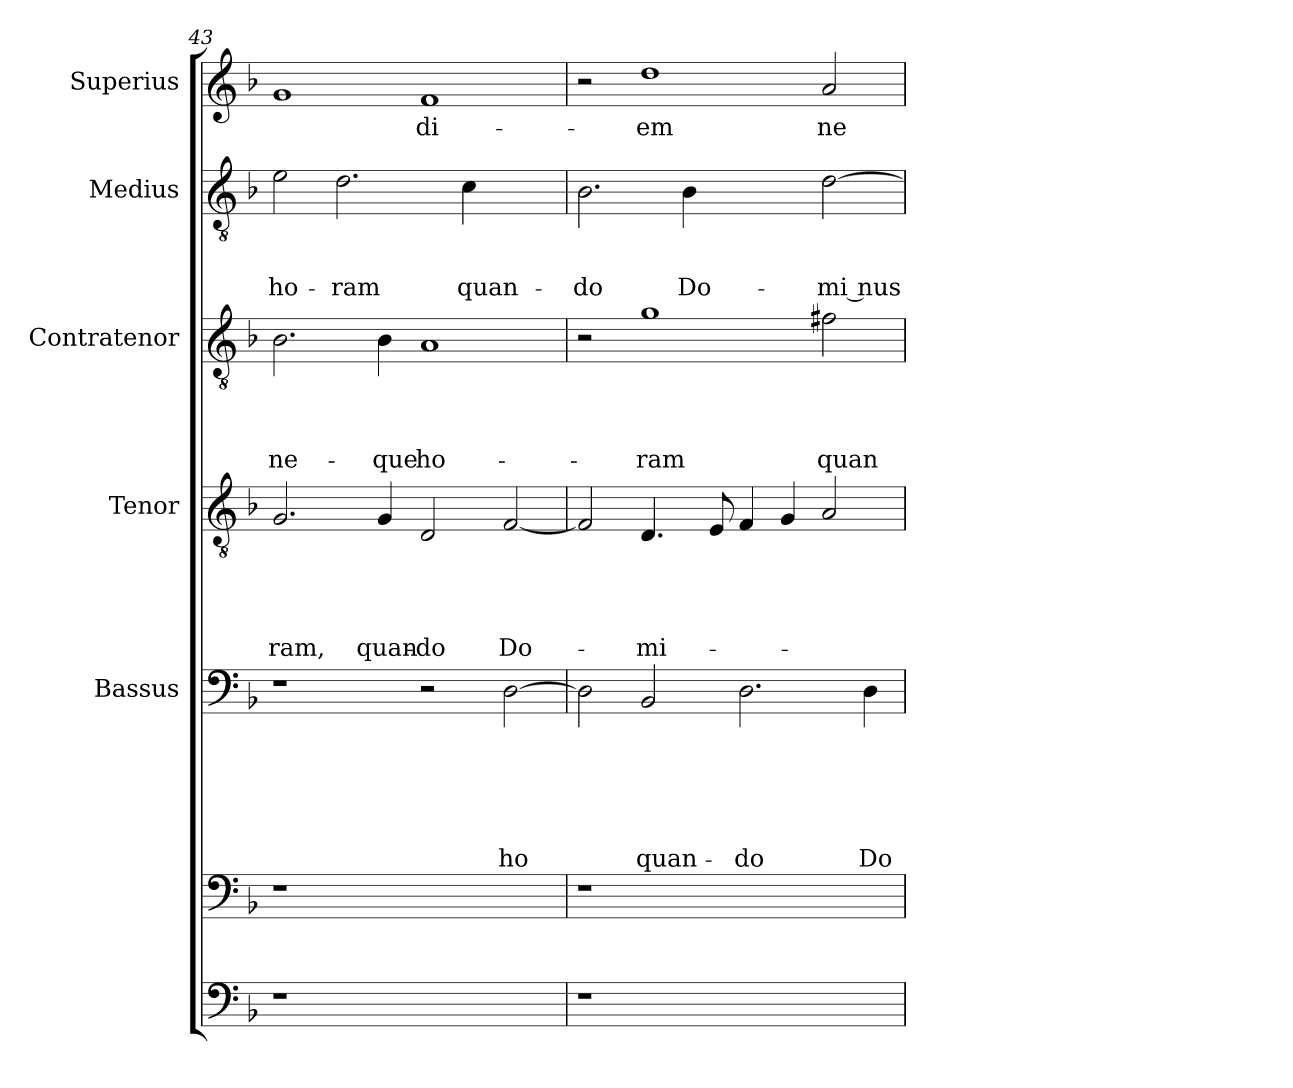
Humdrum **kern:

**kern	**kern	**kern	**text	**text	**text	**text	**text	**text	**kern	**text	**text	**text	**text	**text	**kern	**text	**text	**text	**text	**kern	**text	**text	**text	**kern	**text
*part7	*part6	*part5	*part5	*part5	*part5	*part5	*part5	*part5	*part4	*part4	*part4	*part4	*part4	*part4	*part3	*part3	*part3	*part3	*part3	*part2	*part2	*part2	*part2	*part1	*part1
*staff7	*staff6	*staff5	*staff5	*staff5	*staff5	*staff5	*staff5	*staff5	*staff4	*staff4	*staff4	*staff4	*staff4	*staff4	*staff3	*staff3	*staff3	*staff3	*staff3	*staff2	*staff2	*staff2	*staff2	*staff1	*staff1
*	*	*I"Bassus	*	*	*	*	*	*	*I"Tenor	*	*	*	*	*	*I"Contratenor	*	*	*	*	*I"Medius	*	*	*	*I"Superius	*
*clefF4	*clefF4	*clefF4	*	*	*	*	*	*	*clefGv2	*	*	*	*	*	*clefGv2	*	*	*	*	*clefGv2	*	*	*	*clefG2	*
*k[b-]	*k[b-]	*k[b-]	*	*	*	*	*	*	*k[b-]	*	*	*	*	*	*k[b-]	*	*	*	*	*k[b-]	*	*	*	*k[b-]	*
*F:	*F:	*F:	*	*	*	*	*	*	*F:	*	*	*	*	*	*F:	*	*	*	*	*F:	*	*	*	*F:	*
=43	=43	=43	=43	=43	=43	=43	=43	=43	=43	=43	=43	=43	=43	=43	=43	=43	=43	=43	=43	=43	=43	=43	=43	=43	=43
!	!	!	!	!	!	!	!	!	!	!	!	!	!	!LO:LY:b	!	!	!	!	!LO:LY:b	!	!	!	!LO:LY:b	!	!
1r	1r	1r	.	.	.	.	.	.	2.G/	.	.	.	.	-ram,	2.B-\	.	.	.	ne-	2e\	.	.	ho-	1g	.
!	!	!	!	!	!	!	!	!	!	!	!	!	!	!	!	!	!	!	!	!	!	!	!LO:LY:b	!	!
.	.	.	.	.	.	.	.	.	.	.	.	.	.	.	.	.	.	.	.	2.d\	.	.	-ram	.	.
!	!	!	!	!	!	!	!	!	!	!	!	!	!	!LO:LY:b	!	!	!	!	!LO:LY:b	!	!	!	!	!	!
.	.	.	.	.	.	.	.	.	4G/	.	.	.	.	quan-	4B-\	.	.	.	-que	.	.	.	.	.	.
!	!	!	!	!	!	!	!	!	!	!	!	!	!	!LO:LY:b	!	!	!	!	!LO:LY:b	!	!	!	!	!	!LO:LY:b
1ryy	1ryy	2r	.	.	.	.	.	.	2D/	.	.	.	.	-do	1A	.	.	.	ho-	.	.	.	.	1f	di-
!	!	!	!	!	!	!	!	!	!	!	!	!	!	!	!	!	!	!	!	!	!	!	!LO:LY:b	!	!
.	.	.	.	.	.	.	.	.	.	.	.	.	.	.	.	.	.	.	.	4c\	.	.	quan-	.	.
!	!	!	!	!	!	!	!	!LO:LY:b	!	!	!	!	!	!LO:LY:b	!	!	!	!	!	!	!	!	!	!	!
.	.	[>2D\	.	.	.	.	.	ho	[<2F/	.	.	.	.	Do-	.	.	.	.	.	2ryy	.	.	.	.	.
=44	=44	=44	=44	=44	=44	=44	=44	=44	=44	=44	=44	=44	=44	=44	=44	=44	=44	=44	=44	=44	=44	=44	=44	=44	=44
!	!	!	!	!	!	!	!	!	!	!	!	!	!	!	!	!	!	!	!	!	!	!	!LO:LY:b	!	!
1r	1r	2D\]	.	.	.	.	.	.	2F/]	.	.	.	.	.	2r	.	.	.	.	2.B-\	.	.	-do	2r	.
!	!	!	!	!	!	!	!	!LO:LY:b	!	!	!	!	!	!LO:LY:b	!	!	!	!	!LO:LY:b	!	!	!	!	!	!LO:LY:b
.	.	2BB-/	.	.	.	.	.	quan-	4.D/	.	.	.	.	-mi-	1g	.	.	.	-ram	.	.	.	.	1dd	-em
!	!	!	!	!	!	!	!	!	!	!	!	!	!	!	!	!	!	!	!	!	!	!	!LO:LY:b	!	!
.	.	.	.	.	.	.	.	.	.	.	.	.	.	.	.	.	.	.	.	4B-\	.	.	Do-	.	.
.	.	.	.	.	.	.	.	.	8E/	.	.	.	.	.	.	.	.	.	.	.	.	.	.	.	.
!	!	!	!	!	!	!	!	!LO:LY:b	!	!	!	!	!	!	!	!	!	!	!	!	!	!	!	!	!
1ryy	1ryy	2.D\	.	.	.	.	.	-do	4F/	.	.	.	.	.	.	.	.	.	.	2ryy	.	.	.	.	.
.	.	.	.	.	.	.	.	.	4G/	.	.	.	.	.	.	.	.	.	.	.	.	.	.	.	.
!	!	!	!	!	!	!	!	!	!	!	!	!	!	!	!	!	!	!	!LO:LY:b	!	!	!	!LO:LY:b	!	!LO:LY:b
.	.	.	.	.	.	.	.	.	2A/	.	.	.	.	.	2f#X\	.	.	.	quan-	[>2d\	.	.	-mi nus-	2a/	ne-
!	!	!	!	!	!	!	!	!LO:LY:b	!	!	!	!	!	!	!	!	!	!	!	!	!	!	!	!	!
.	.	4D\	.	.	.	.	.	Do-	.	.	.	.	.	.	.	.	.	.	.	.	.	.	.	.	.
=	=	=	=	=	=	=	=	=	=	=	=	=	=	=	=	=	=	=	=	=	=	=	=	=	=
*-	*-	*-	*-	*-	*-	*-	*-	*-	*-	*-	*-	*-	*-	*-	*-	*-	*-	*-	*-	*-	*-	*-	*-	*-	*-
